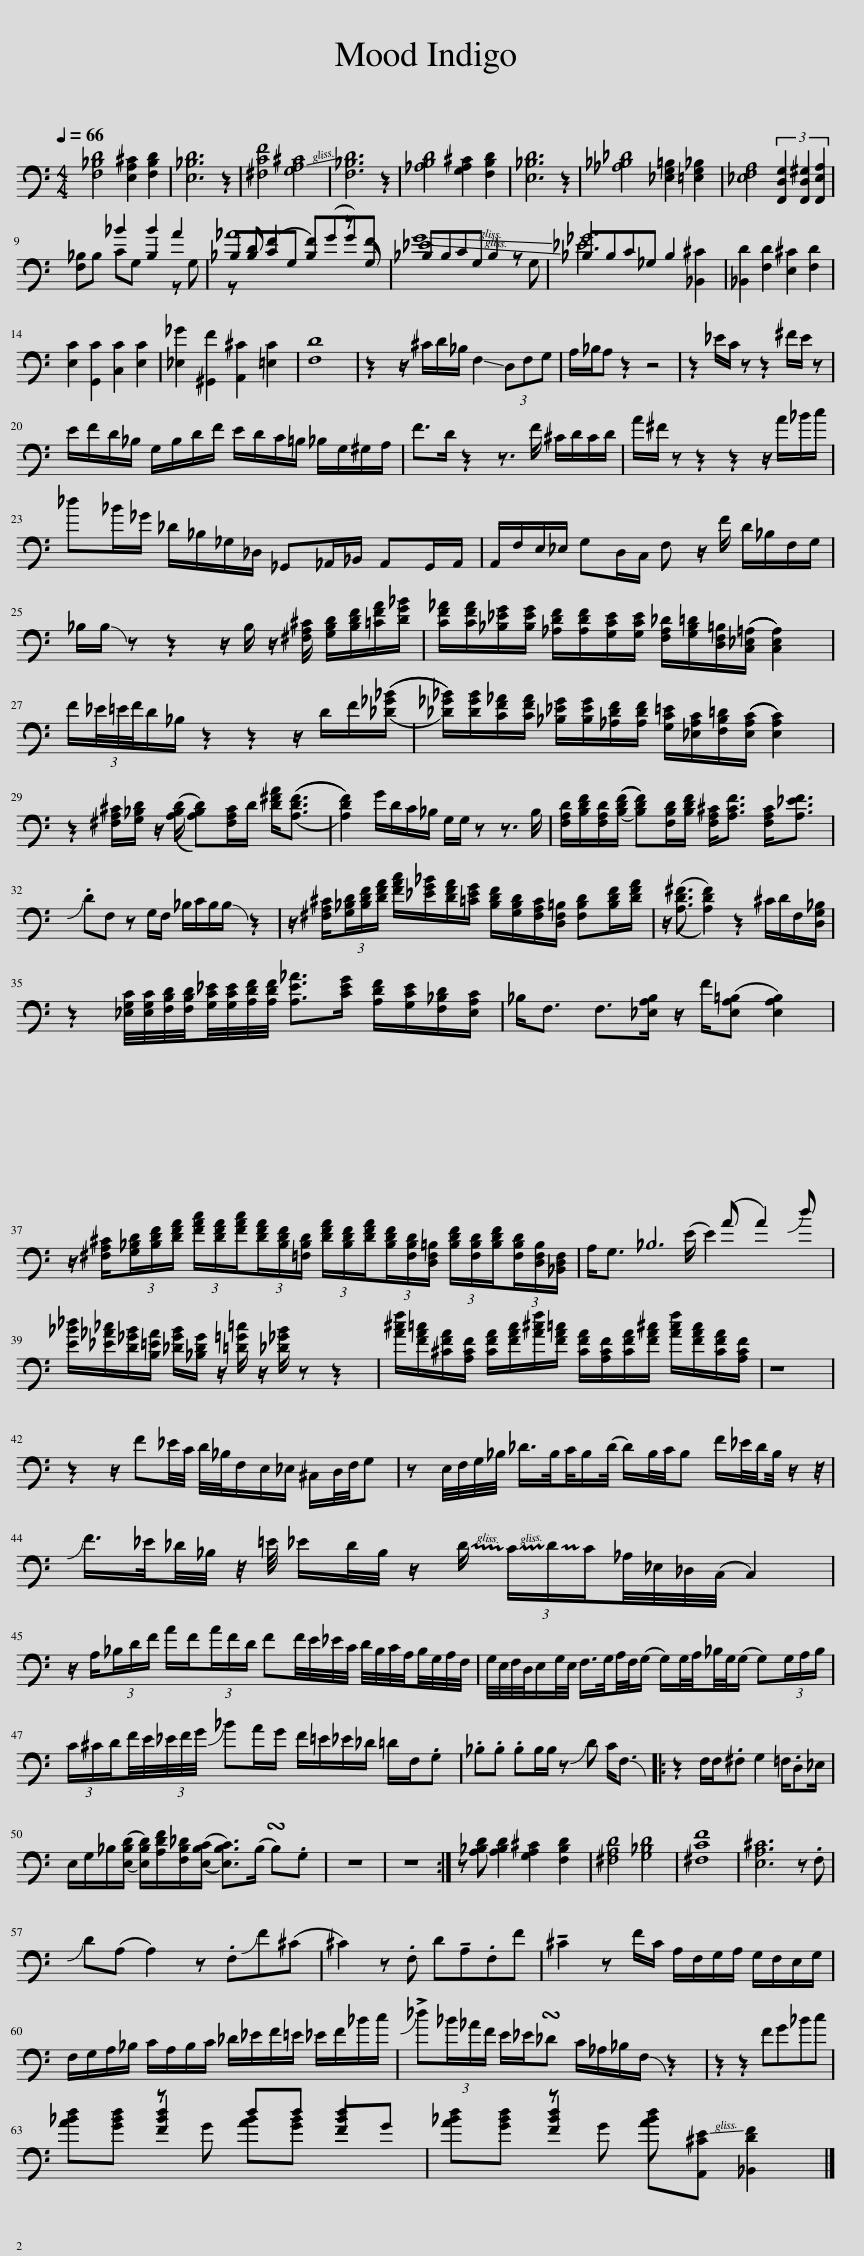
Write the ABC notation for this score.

X:1
%%score ( 1 2 3 4 )
L:1/8
Q:1/4=66
M:4/4
I:linebreak $
K:C
V:1 bass
V:2 bass
V:3 bass
V:4 bass
V:1
 [F,_B,D]4 [E,A,^C]2 [F,B,D]2 | [E,_B,D]6 z2 | [^F,CF]4 !-(![G,A,^C]4 | !-)![F,_B,D]6 z2 | [_A,B,D]4 [G,A,^C]2 [F,B,D]2 | %5
 [E,_B,D]6 z2 | [_A,_B,_D]4 [_E,G,=B,]2 [=E,G,_B,]2 | [_E,F,A,]4 (3[F,,D,G,]2 [F,,D,^G,]2 [F,,E,A,]2 |$ [F,_B,]B, _B2 B,2 A2 | _B,B,CG, B,2 z G, | %10
 !-(!_E8 | !-)!_B,B,C_G, B,2 [_B,,^C]2 | [_B,,D]2 [F,D]2 [E,^C]2 [F,D]2 |$ [E,C]2 [G,,C]2 [C,C]2 [E,C]2 | [_E,_G]2 [^G,,F]2 [A,,^C]2 [=E,C]2 | %15
 [F,D]8 | z2 z/ ^C/D/_B,/ !-(!F,2 (3!-)!D,F,G, | A,/_B,/A, z2 z4 | z2 _E/C/ z z2 ^F/E/ z |$ E/F/D/_B,/ G,/B,/D/F/ E/D/C/=B,/ _B,/G,/^G,/A,/ | %20
 F>D z2 z3/2 F/ ^C/D/C/D/ | A/^F/ z z2 z2 z/ A/_B/c/ |$ _d_B/_G/ _D/_B,/_G,/_D,/ _G,,_A,,/_B,,/ A,,G,,/A,,/ | A,,/F,/E,/_E,/ G,D,/C,/ F, z/ F/ D/_B,/F,/G,/ |$ _B,/B,/ z z2 z/ B,/ z/ [^F,A,^C]/ [G,B,D]/[B,DF]/[=CFA]/[DG_B]/ | %25
 [CF_A]/[CFA]/[_B,_EG]/[B,EG]/ [_A,DF]/[A,DF]/[G,CE]/[G,CE]/ [F,A,_D]/[G,B,=D]/[D,F,=B,]/((([C,_E,=A,]/ [C,E,A,]2))) |$ F/(3_E/4=E/4F/4D/_B,/ z2 z2 z/ D/F/((([_D_G_B]/ | [_D_G_B]/)))[DGB]/[CF_A]/[CFA]/ [_B,_EG]/[B,EG]/[_A,DF]/[A,DF]/ [G,C=E]/[_E,A,C]/[F,B,=D]/((([E,A,C]/ [E,A,C]2))) |$ z2 [^F,A,^C]/[G,_B,D]/ z/ (([A,B,D]/ [A,B,D]))[F,A,C]/D/ [D^FA]<((([A,DF] | [A,DF]2))) G/D/C/_B,/ G,/G,/ z z3/2 B,/ | %30
 [F,A,D]/[B,DF]/[F,A,D]/((([B,DF]/ [B,DF])))[F,B,D]/[B,DF]/ [F,A,^C]<[A,CF] [F,A,C]<[A,_EF] |$ !slide!.DF, z G,/F,/ _B,/C/B,/B,/ z2 | z/ [^F,A,^C]/(3[G,_B,D]/[B,DF]/[DFA]/ [FAc]/[_EG_B]/[DFA]/[=CEG]/ [B,DF]/[G,B,D]/[F,A,C]/[D,F,=B,]/ [F,B,D][B,DF]/[DFA]/ | z/ (([A,D^F]3/2 [A,DF]2)) z2 ^C/D/F,/[D,G,_B,]/ |$ z2 [_E,G,C]/4[E,G,C]/4[F,B,D]/4[F,B,D]/4[G,C_E]/4[G,CE]/4[A,DF]/4[A,DF]/4 [A,E_A]>[CEG] [A,DF]/[G,CE]/[F,_B,D]/[E,A,C]/ | %35
 _B,<F, F,>[_E,A,B,] z/ F/([E,A,=B,] [E,A,B,]2) |$ z/ [^F,A,^C]/(3[G,_B,D]/[B,DF]/[DFA]/ (3[FAc]/[DFA]/[FAc]/(3[DFA]/[B,DF]/[=F,B,D]/ (3[DFA]/[B,DF]/[DFA]/(3[B,DF]/[F,B,D]/[D,F,=B,]/ (3[B,DF]/[F,B,D]/[B,DF]/(3[F,B,D]/[D,F,B,]/[_B,,D,F,]/ | A,<G, _B,6 |$ [E_B_d]/[_E_A_c]/[D_GB]/[B,=EA]/ [_DGB]/[_B,DG]/ z/ [=D=G=c]/ z/ [_D_GB]/ z z2 | [A^cf]/[FA=c]/[^CFA]/[A,CF]/ [CFA]/[FAc]/[A^cf]/[FA=c]/ [CFA]/[A,CF]/[CFA]/[FA^c]/ [Acf]/[FAc]/[CFA]/[A,CF]/ | %40
 z8 |$ z2 z/ F_E/4C/4 D/4_B,/4F,/E,/_E,/ ^C,/D,/4F,/4G, | z E,/4F,/4G,/4_B,/4 _D/>B,/C/4B,/(D/4 D/)B,/4C/4B, F/_E/4D/4B,/4 z/ z/4 |$ !slide!F/>_E/_D/4_B,/4 z/4 =E/4 _E/D/4B,/4 z/ !~(!D/ (3!~(!C/!~(!D/!~)!C/_A,/4_E,/4_D,/4(C,/4 C,2) |$ z/ A,/(3_B,/D/F/ A/F/(3A/F/D/ FF/4E/4_E/4C/4 D/4B,/4C/4A,/4B,/4G,/4A,/4F,/4 | %45
 G,/4E,/4F,/4D,/4E,/G,/4E,/4 F,/>G,/A,/4F,/4(G,/ G,/)G,/4A,/4_B,/4G,/4(G,/ G,)(3G,/A,/B,/ |$ (3C/^C/D/F/4E/4(3_E/4F/4G/4 !slide!_BA/G/ F/=E/_E/_D/ =D/F,/.G, | ._B,.B, .B,B,/B,/ z !slide!D C<F, |: z2 F,/F,/.^F, G,2 =F,/.D,_E,/ |$ E,/G,/_B,/(([E,B,D]/ [E,B,D]/))[A,DF]/[F,B,_D]/(([E,B,C]/ [E,B,C]>))(B, !turn!B,).G, | %50
 z8 | z8 :| z [A,_B,D] [A,B,D]2 [G,A,^C]2 [F,B,D]2 | [^F,A,D]4 [G,_B,D]4 | [^F,CF]8 | %55
 [E,A,^C]6 z .F, |$ !slide!D(A, A,2) z .F,!slide!F(^C | ^C2) z .F, D!tenuto!A,.F,F | !tenuto!^C2 z F/C/ A,/F,/G,/A,/ G,/F,/E,/G,/ |$ F,/G,/A,/_B,/ C/A,/B,/C/ _D/_E/F/=E/ _E/F/_B/c/ | %60
 !>!!slide!_d(3_B/_A/F/ E/_E/!turn!_D C/_A,/_B,/F,/ z2 | z2 z2 FG_Bc |$ [A_Bd][GBd] z G dd d2 | [A_Bd][GBd] z G d!-(![A,,^CE] !-)![_B,,DF]2 |] %64
V:2
 x8 | x8 | x8 | x8 | x8 | %5
 x8 | x8 | x8 |$ x2 CG, _B2 z G, | z D (F2 F)(GG)F | %10
 !-(!G8 | !-)!_E6 x2 | x8 |$ x8 | x8 | %15
 x8 | x8 | x8 | x8 |$ x8 | %20
 x8 | x8 |$ x8 | x8 |$ x8 | %25
 x8 |$ x8 | x8 |$ x8 | x8 | %30
 x8 |$ x8 | x8 | x8 |$ x8 | %35
 x8 |$ x8 | x7/2 (E/ E2) x2 |$ x8 | x8 | %40
 x8 |$ x8 | x8 |$ x8 |$ x8 | %45
 x8 |$ x8 | x8 |: x8 |$ x8 | %50
 x8 | x8 :| x8 | x8 | x8 | %55
 x8 |$ x8 | x8 | x8 |$ x8 | %60
 x8 | x8 |$ x2 [F_Bd]2 [AB][GB] B2 | x2 [F_Bd]2 [AB] x3 |] %64
V:3
 x8 | x8 | x8 | x8 | x8 | %5
 x8 | x8 | x8 |$ x8 | _A8 | %10
 _B,B,CG, B,2 z G, | _G6 x2 | x8 |$ x8 | x8 | %15
 x8 | x8 | x8 | x8 |$ x8 | %20
 x8 | x8 |$ x8 | x8 |$ x8 | %25
 x8 |$ x8 | x8 |$ x8 | x8 | %30
 x8 |$ x8 | x8 | x8 |$ x8 | %35
 x8 |$ x8 | x4 (A A2) x |$ x8 | x8 | %40
 x8 |$ x8 | x8 |$ x8 |$ x8 | %45
 x8 |$ x8 | x8 |: x8 |$ x8 | %50
 x8 | x8 :| x8 | x8 | x8 | %55
 x8 |$ x8 | x8 | x8 |$ x8 | %60
 x8 | x8 |$ x6 FG | x8 |] %64
V:4
 x8 | x8 | x8 | x8 | x8 | %5
 x8 | x8 | x8 |$ x8 | x8 | %10
 x8 | x8 | x8 |$ x8 | x8 | %15
 x8 | x8 | x8 | x8 |$ x8 | %20
 x8 | x8 |$ x8 | x8 |$ x8 | %25
 x8 |$ x8 | x8 |$ x8 | x8 | %30
 x8 |$ x8 | x8 | x8 |$ x8 | %35
 x8 |$ x8 | x7 !slide!d |$ x8 | x8 | %40
 x8 |$ x8 | x8 |$ x8 |$ x8 | %45
 x8 |$ x8 | x8 |: x8 |$ x8 | %50
 x8 | x8 :| x8 | x8 | x8 | %55
 x8 |$ x8 | x8 | x8 |$ x8 | %60
 x8 | x8 |$ x8 | x8 |] %64
